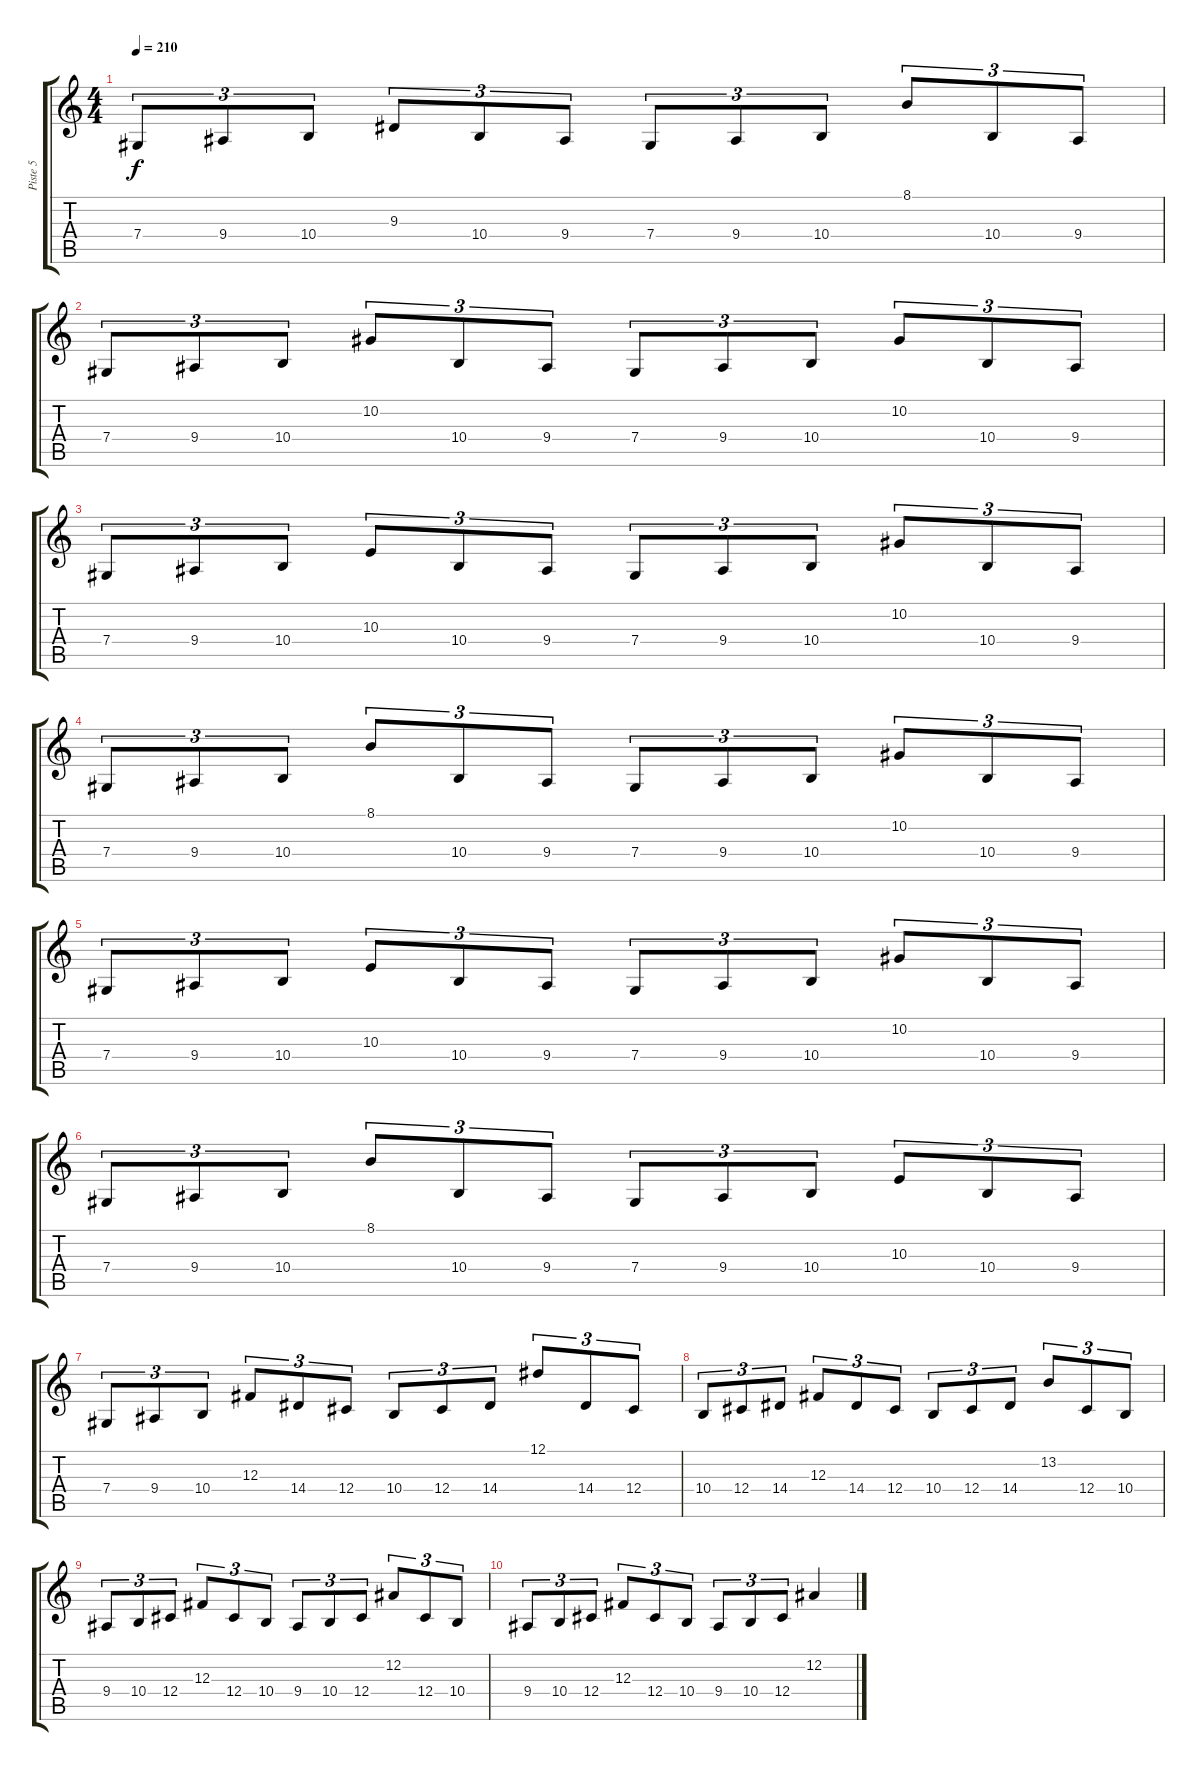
\track ("Piste 5" "Piste 5") {instrument clavinet}
\staff {score tabs}
\tuning (Eb4 Bb3 Gb3 Db3 Ab2 Eb2) {hide}
\ts (4 4)
\tempo 210
\clef g2
\ks c
7.4.8{tu (3 2) dy f} 9.4.8{tu (3 2)} 10.4.8{tu (3 2)} 9.3.8{tu (3 2)} 10.4.8{tu (3 2)} 9.4.8{tu (3 2)} 7.4.8{tu (3 2)} 9.4.8{tu (3 2)} 10.4.8{tu (3 2)} 8.1.8{tu (3 2)} 10.4.8{tu (3 2)} 9.4.8{tu (3 2)} |
7.4.8{tu (3 2)} 9.4.8{tu (3 2)} 10.4.8{tu (3 2)} 10.2.8{tu (3 2)} 10.4.8{tu (3 2)} 9.4.8{tu (3 2)} 7.4.8{tu (3 2)} 9.4.8{tu (3 2)} 10.4.8{tu (3 2)} 10.2.8{tu (3 2)} 10.4.8{tu (3 2)} 9.4.8{tu (3 2)} |
7.4.8{tu (3 2)} 9.4.8{tu (3 2)} 10.4.8{tu (3 2)} 10.3.8{tu (3 2)} 10.4.8{tu (3 2)} 9.4.8{tu (3 2)} 7.4.8{tu (3 2)} 9.4.8{tu (3 2)} 10.4.8{tu (3 2)} 10.2.8{tu (3 2)} 10.4.8{tu (3 2)} 9.4.8{tu (3 2)} |
7.4.8{tu (3 2)} 9.4.8{tu (3 2)} 10.4.8{tu (3 2)} 8.1.8{tu (3 2)} 10.4.8{tu (3 2)} 9.4.8{tu (3 2)} 7.4.8{tu (3 2)} 9.4.8{tu (3 2)} 10.4.8{tu (3 2)} 10.2.8{tu (3 2)} 10.4.8{tu (3 2)} 9.4.8{tu (3 2)} |
7.4.8{tu (3 2)} 9.4.8{tu (3 2)} 10.4.8{tu (3 2)} 10.3.8{tu (3 2)} 10.4.8{tu (3 2)} 9.4.8{tu (3 2)} 7.4.8{tu (3 2)} 9.4.8{tu (3 2)} 10.4.8{tu (3 2)} 10.2.8{tu (3 2)} 10.4.8{tu (3 2)} 9.4.8{tu (3 2)} |
7.4.8{tu (3 2)} 9.4.8{tu (3 2)} 10.4.8{tu (3 2)} 8.1.8{tu (3 2)} 10.4.8{tu (3 2)} 9.4.8{tu (3 2)} 7.4.8{tu (3 2)} 9.4.8{tu (3 2)} 10.4.8{tu (3 2)} 10.3.8{tu (3 2)} 10.4.8{tu (3 2)} 9.4.8{tu (3 2)} |
7.4.8{tu (3 2)} 9.4.8{tu (3 2)} 10.4.8{tu (3 2)} 12.3.8{tu (3 2)} 14.4.8{tu (3 2)} 12.4.8{tu (3 2)} 10.4.8{tu (3 2)} 12.4.8{tu (3 2)} 14.4.8{tu (3 2)} 12.1.8{tu (3 2)} 14.4.8{tu (3 2)} 12.4.8{tu (3 2)} |
10.4.8{tu (3 2)} 12.4.8{tu (3 2)} 14.4.8{tu (3 2)} 12.3.8{tu (3 2)} 14.4.8{tu (3 2)} 12.4.8{tu (3 2)} 10.4.8{tu (3 2)} 12.4.8{tu (3 2)} 14.4.8{tu (3 2)} 13.2.8{tu (3 2)} 12.4.8{tu (3 2)} 10.4.8{tu (3 2)} |
9.4.8{tu (3 2)} 10.4.8{tu (3 2)} 12.4.8{tu (3 2)} 12.3.8{tu (3 2)} 12.4.8{tu (3 2)} 10.4.8{tu (3 2)} 9.4.8{tu (3 2)} 10.4.8{tu (3 2)} 12.4.8{tu (3 2)} 12.2.8{tu (3 2)} 12.4.8{tu (3 2)} 10.4.8{tu (3 2)} |
9.4.8{tu (3 2)} 10.4.8{tu (3 2)} 12.4.8{tu (3 2)} 12.3.8{tu (3 2)} 12.4.8{tu (3 2)} 10.4.8{tu (3 2)} 9.4.8{tu (3 2)} 10.4.8{tu (3 2)} 12.4.8{tu (3 2)} 12.2.4
